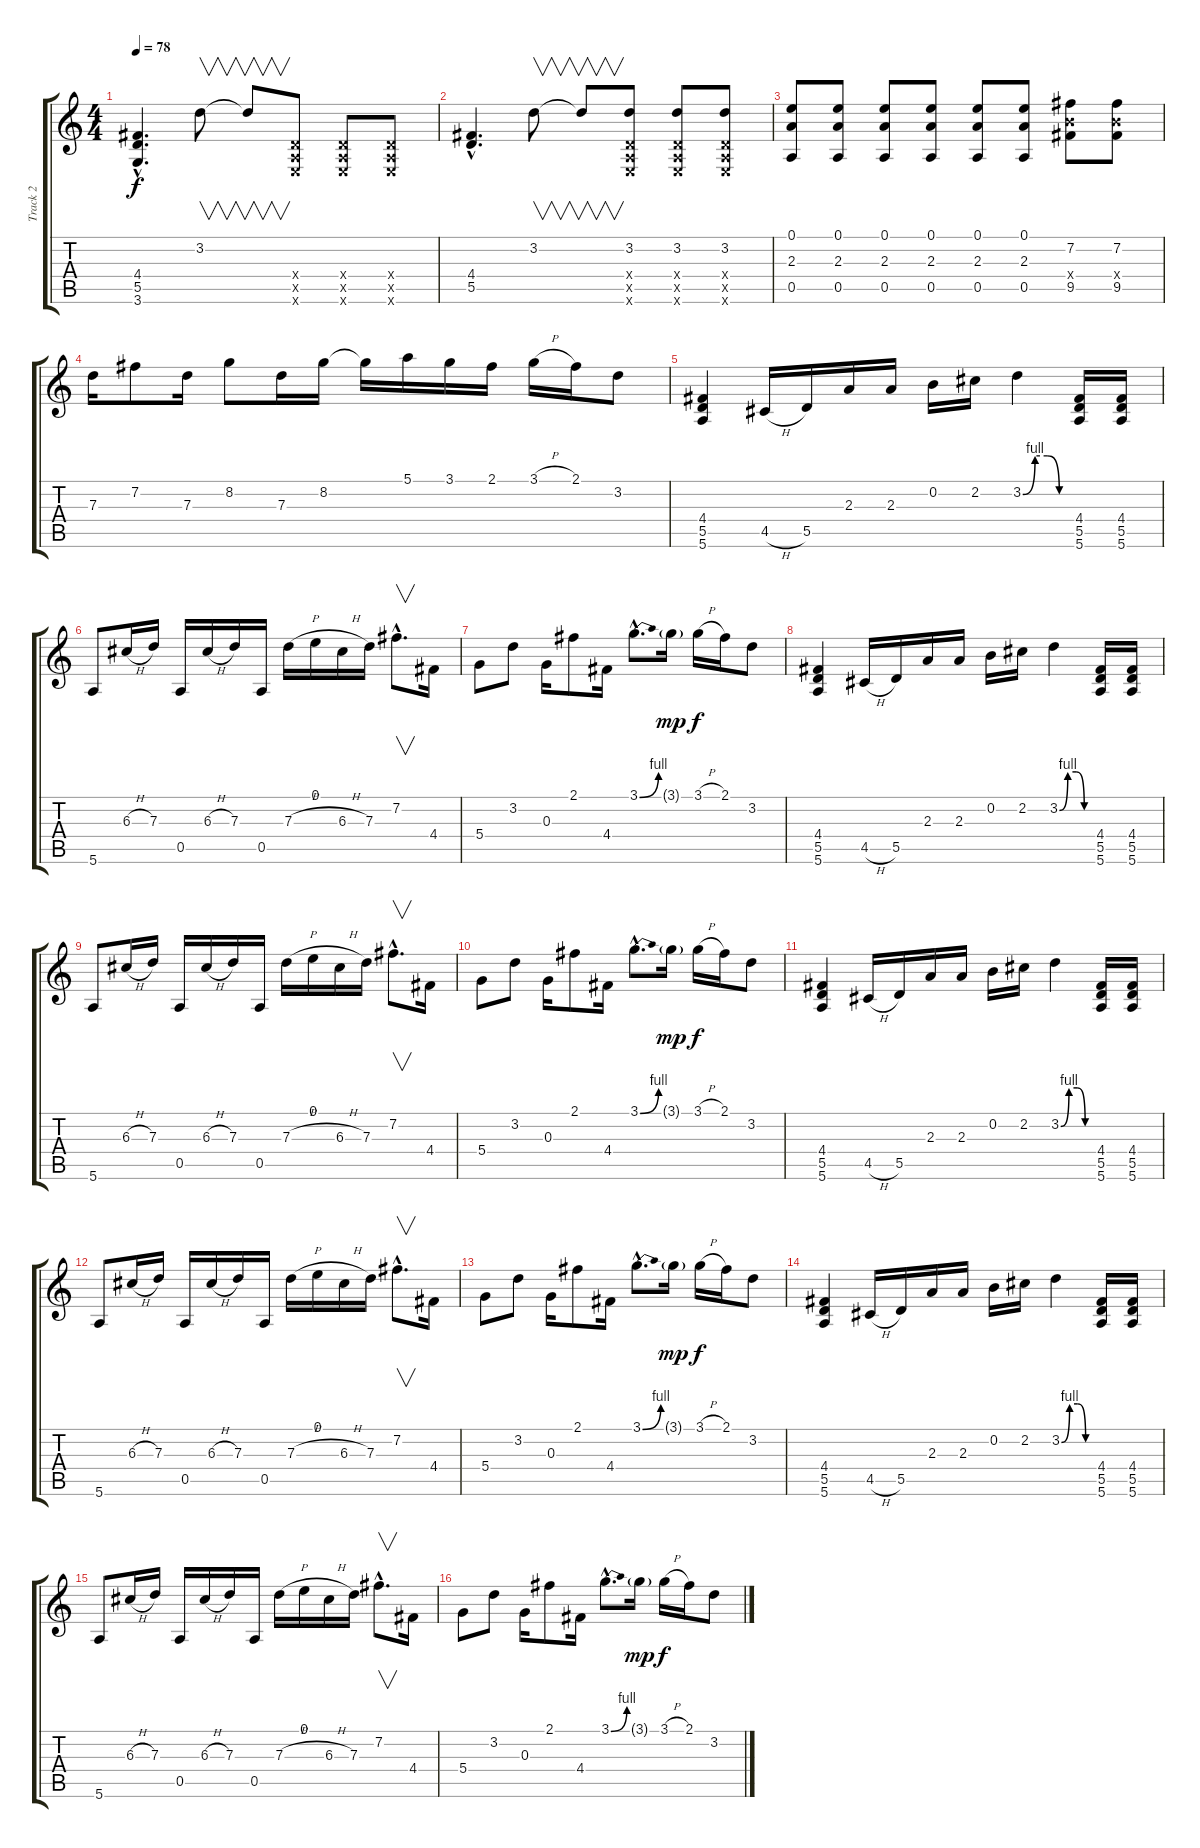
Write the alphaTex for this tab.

\track ("Track 2" "Track 2") {instrument distortionguitar}
\staff {score tabs}
\tuning (E4 B3 G3 D3 A2 E2) {hide}
\ts (4 4)
\tempo 78
\clef g2
\ks c
(4.4{hac} 5.5{hac} 3.6{hac}).4{d dy f} 3.2.8{v} 3.2{t}.8{v} (0.4{x} 0.5{x} 0.6{x}).8 (0.4{x} 0.5{x} 0.6{x}).8 (0.4{x} 0.5{x} 0.6{x}).8 |
(4.4{hac} 5.5{hac}).4{d} 3.2.8{v} 3.2{t}.8{v} (3.2 0.4{x} 0.5{x} 0.6{x}).8 (3.2 0.4{x} 0.5{x} 0.6{x}).8 (3.2 0.4{x} 0.5{x} 0.6{x}).8 |
(0.1 2.3 0.5).8 (0.1 2.3 0.5).8 (0.1 2.3 0.5).8 (0.1 2.3 0.5).8 (0.1 2.3 0.5).8 (0.1 2.3 0.5).8 (7.2 9.4{x} 9.5).8 (7.2 9.4{x} 9.5).8 |
7.3.16 7.2.8 7.3.16 8.2.8 7.3.16 8.2.16 8.2{t}.16 5.1.16 3.1.16 2.1.16 3.1{h}.16 2.1.16 3.2.8 |
(4.4 5.5 5.6).4 4.5{h}.16 5.5.16 2.3.16 2.3.16 0.2.16 2.2.16 3.2{be (custom 0 0 15 4 30 4 45 0 60 0)}.4 (4.4 5.5 5.6).16 (4.4 5.5 5.6).16 |
5.6.8 6.3{h}.16 7.3.16 0.5.16 6.3{h}.16 7.3.16 0.5.16 7.3{h}.16 0.1.16 6.3{h}.16 7.3.16 7.2{hac}.8{v d} 4.4.16 |
5.4.8 3.2.8 0.3.16 2.1.8 4.4.16 3.1{be (bend 0 0 60 4) hac}.8{d} 3.1{g}.16{dy mp} 3.1{h}.16{dy f} 2.1.16 3.2.8 |
(4.4 5.5 5.6).4 4.5{h}.16 5.5.16 2.3.16 2.3.16 0.2.16 2.2.16 3.2{be (custom 0 0 15 4 30 4 45 0 60 0)}.4 (4.4 5.5 5.6).16 (4.4 5.5 5.6).16 |
5.6.8 6.3{h}.16 7.3.16 0.5.16 6.3{h}.16 7.3.16 0.5.16 7.3{h}.16 0.1.16 6.3{h}.16 7.3.16 7.2{hac}.8{v d} 4.4.16 |
5.4.8 3.2.8 0.3.16 2.1.8 4.4.16 3.1{be (bend 0 0 60 4) hac}.8{d} 3.1{g}.16{dy mp} 3.1{h}.16{dy f} 2.1.16 3.2.8 |
(4.4 5.5 5.6).4 4.5{h}.16 5.5.16 2.3.16 2.3.16 0.2.16 2.2.16 3.2{be (custom 0 0 15 4 30 4 45 0 60 0)}.4 (4.4 5.5 5.6).16 (4.4 5.5 5.6).16 |
5.6.8 6.3{h}.16 7.3.16 0.5.16 6.3{h}.16 7.3.16 0.5.16 7.3{h}.16 0.1.16 6.3{h}.16 7.3.16 7.2{hac}.8{v d} 4.4.16 |
5.4.8 3.2.8 0.3.16 2.1.8 4.4.16 3.1{be (bend 0 0 60 4) hac}.8{d} 3.1{g}.16{dy mp} 3.1{h}.16{dy f} 2.1.16 3.2.8 |
(4.4 5.5 5.6).4 4.5{h}.16 5.5.16 2.3.16 2.3.16 0.2.16 2.2.16 3.2{be (custom 0 0 15 4 30 4 45 0 60 0)}.4 (4.4 5.5 5.6).16 (4.4 5.5 5.6).16 |
5.6.8 6.3{h}.16 7.3.16 0.5.16 6.3{h}.16 7.3.16 0.5.16 7.3{h}.16 0.1.16 6.3{h}.16 7.3.16 7.2{hac}.8{v d} 4.4.16 |
5.4.8 3.2.8 0.3.16 2.1.8 4.4.16 3.1{be (bend 0 0 60 4) hac}.8{d} 3.1{g}.16{dy mp} 3.1{h}.16{dy f} 2.1.16 3.2.8
